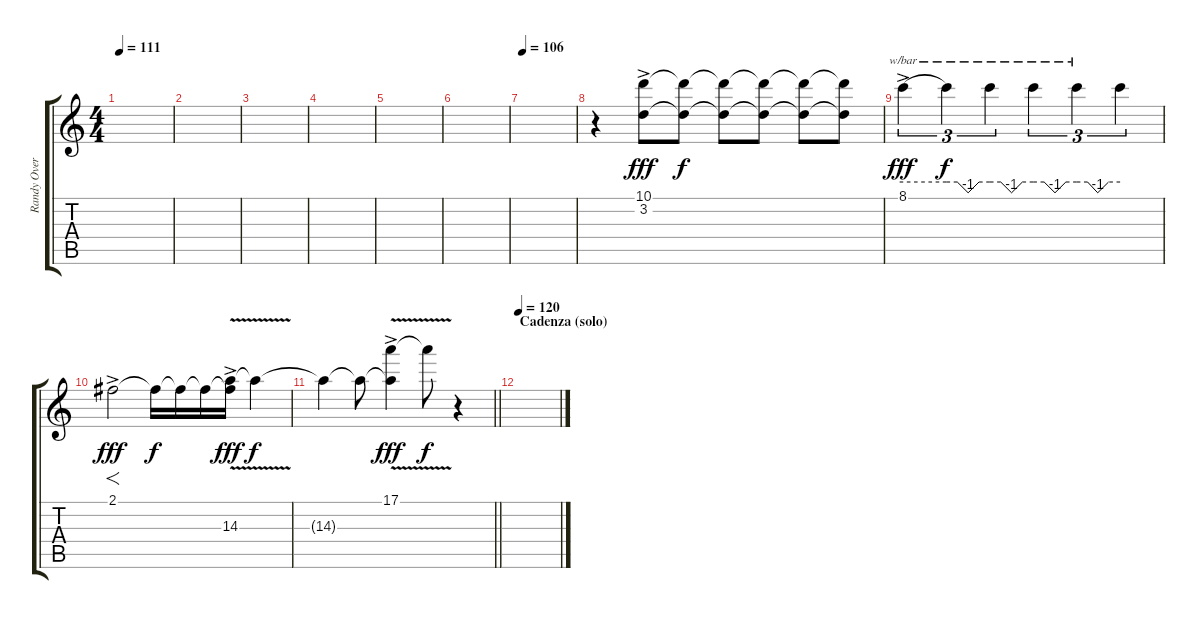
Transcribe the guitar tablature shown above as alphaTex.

\track ("Randy Overtones" "Randy Over") {instrument overdrivenguitar}
\staff {score tabs}
\tuning (E4 B3 G3 D3 A2 E2) {hide}
\ts (4 4)
\tempo 111
\clef g2
\ks c
|
|
|
|
|
|
\tempo 106
|
r.4 (10.1{ac} 3.2{ac}).8{dy fff volume 16} (10.1{t} 3.2{t}).8{dy f} (10.1{t} 3.2{t}).8{volume 12} (10.1{t} 3.2{t}).8 (10.1{t} 3.2{t}).8{volume 16} (10.1{t} 3.2{t}).8{volume 6} |
8.1{ac}.4{tu (3 2) tbe (hold default 0 0 60 0) dy fff volume 16} 8.1{t}.4{tu (3 2) tbe (custom default 0 0 15 0 30 -4 45 0 60 0) dy f} 8.1{t}.4{tu (3 2) tbe (custom default 0 0 15 0 30 -4 45 0 60 0)} 8.1{t}.4{tu (3 2) tbe (custom default 0 0 15 0 30 -4 45 0 60 0)} 8.1{t}.4{tu (3 2) tbe (custom default 0 0 15 0 29 -4 44 0 60 0)} 8.1{t}.4{tu (3 2)} |
2.1{ac}.2{f dy fff} 2.1{t}.16{dy f volume 6} 2.1{t}.16 2.1{t}.16{volume 16} (2.1{t} 14.3{v ac}).16{dy fff} 14.3{t}.4{dy f} |
\barLineRight lightlight
14.3{t}.4{volume 9} 14.3{t}.8 (17.1{v ac} 14.3{t}).4{dy fff volume 16} 17.1{t}.8{dy f} r.4 |
\section ("" "Cadenza (solo)")
\tempo 120
